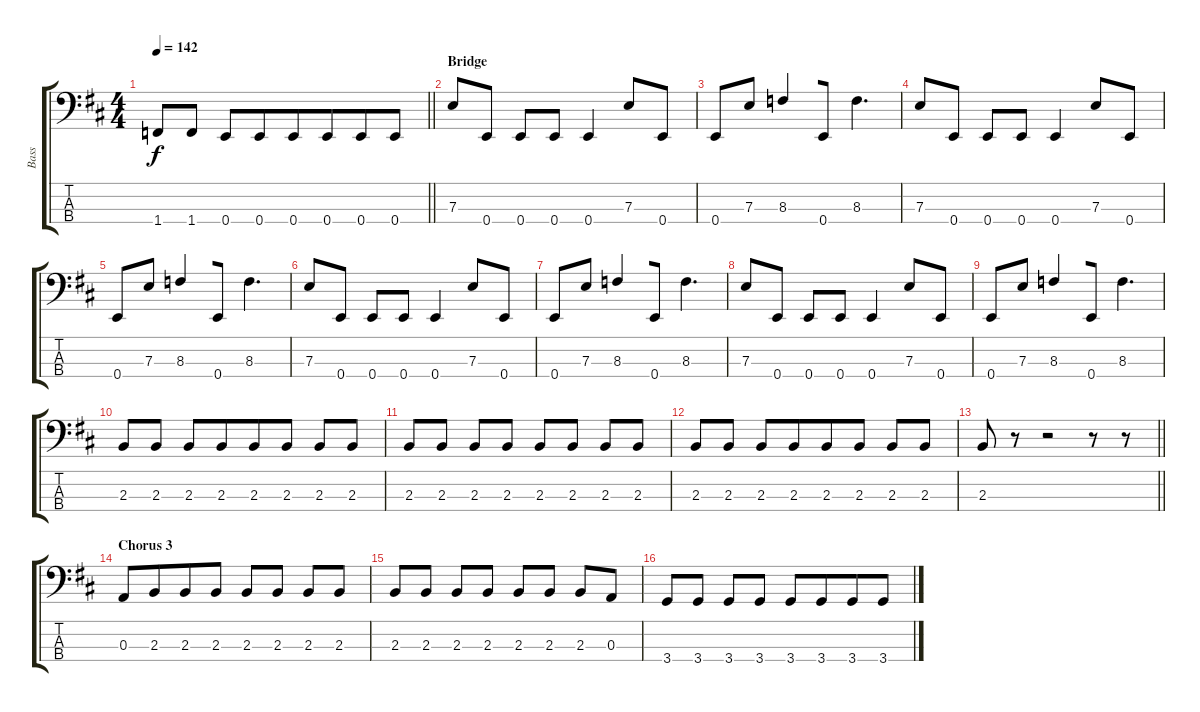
\track ("Bass" "Bass") {instrument electricbasspick}
\staff {score tabs}
\tuning (G2 D2 A1 E1) {hide}
\ts (4 4)
\tempo 142
\clef f4
\barLineRight lightlight
\ks d
1.4.8{dy f} 1.4.8 0.4.8 0.4.8{beam merge} 0.4.8 0.4.8{beam merge} 0.4.8 0.4.8 |
\section ("" "Bridge")
7.3.8{beam merge} 0.4.8 0.4.8{beam merge} 0.4.8{beam merge} 0.4.4 7.3.8{beam merge} 0.4.8 |
0.4.8 7.3.8 8.3.4{beam merge} 0.4.8 8.3.4{d} |
7.3.8{beam merge} 0.4.8 0.4.8{beam merge} 0.4.8{beam merge} 0.4.4 7.3.8{beam merge} 0.4.8 |
0.4.8 7.3.8 8.3.4{beam merge} 0.4.8 8.3.4{d} |
7.3.8{beam merge} 0.4.8 0.4.8{beam merge} 0.4.8{beam merge} 0.4.4 7.3.8{beam merge} 0.4.8 |
0.4.8 7.3.8 8.3.4{beam merge} 0.4.8 8.3.4{d} |
7.3.8{beam merge} 0.4.8 0.4.8{beam merge} 0.4.8{beam merge} 0.4.4 7.3.8{beam merge} 0.4.8 |
0.4.8 7.3.8 8.3.4{beam merge} 0.4.8 8.3.4{d} |
2.3.8 2.3.8 2.3.8 2.3.8{beam merge} 2.3.8 2.3.8 2.3.8{beam merge} 2.3.8 |
2.3.8 2.3.8 2.3.8 2.3.8 2.3.8{beam merge} 2.3.8 2.3.8 2.3.8 |
2.3.8 2.3.8 2.3.8{beam merge} 2.3.8{beam merge} 2.3.8 2.3.8 2.3.8{beam merge} 2.3.8 |
\barLineRight lightlight
2.3.8 r.8 r.2{beam merge} r.8 r.8 |
\section ("" "Chorus 3")
0.3.8 2.3.8{beam merge} 2.3.8{beam merge} 2.3.8 2.3.8 2.3.8 2.3.8 2.3.8 |
2.3.8 2.3.8 2.3.8{beam merge} 2.3.8 2.3.8 2.3.8 2.3.8 0.3.8 |
3.4.8 3.4.8 3.4.8{beam merge} 3.4.8 3.4.8{beam merge} 3.4.8{beam merge} 3.4.8 3.4.8
